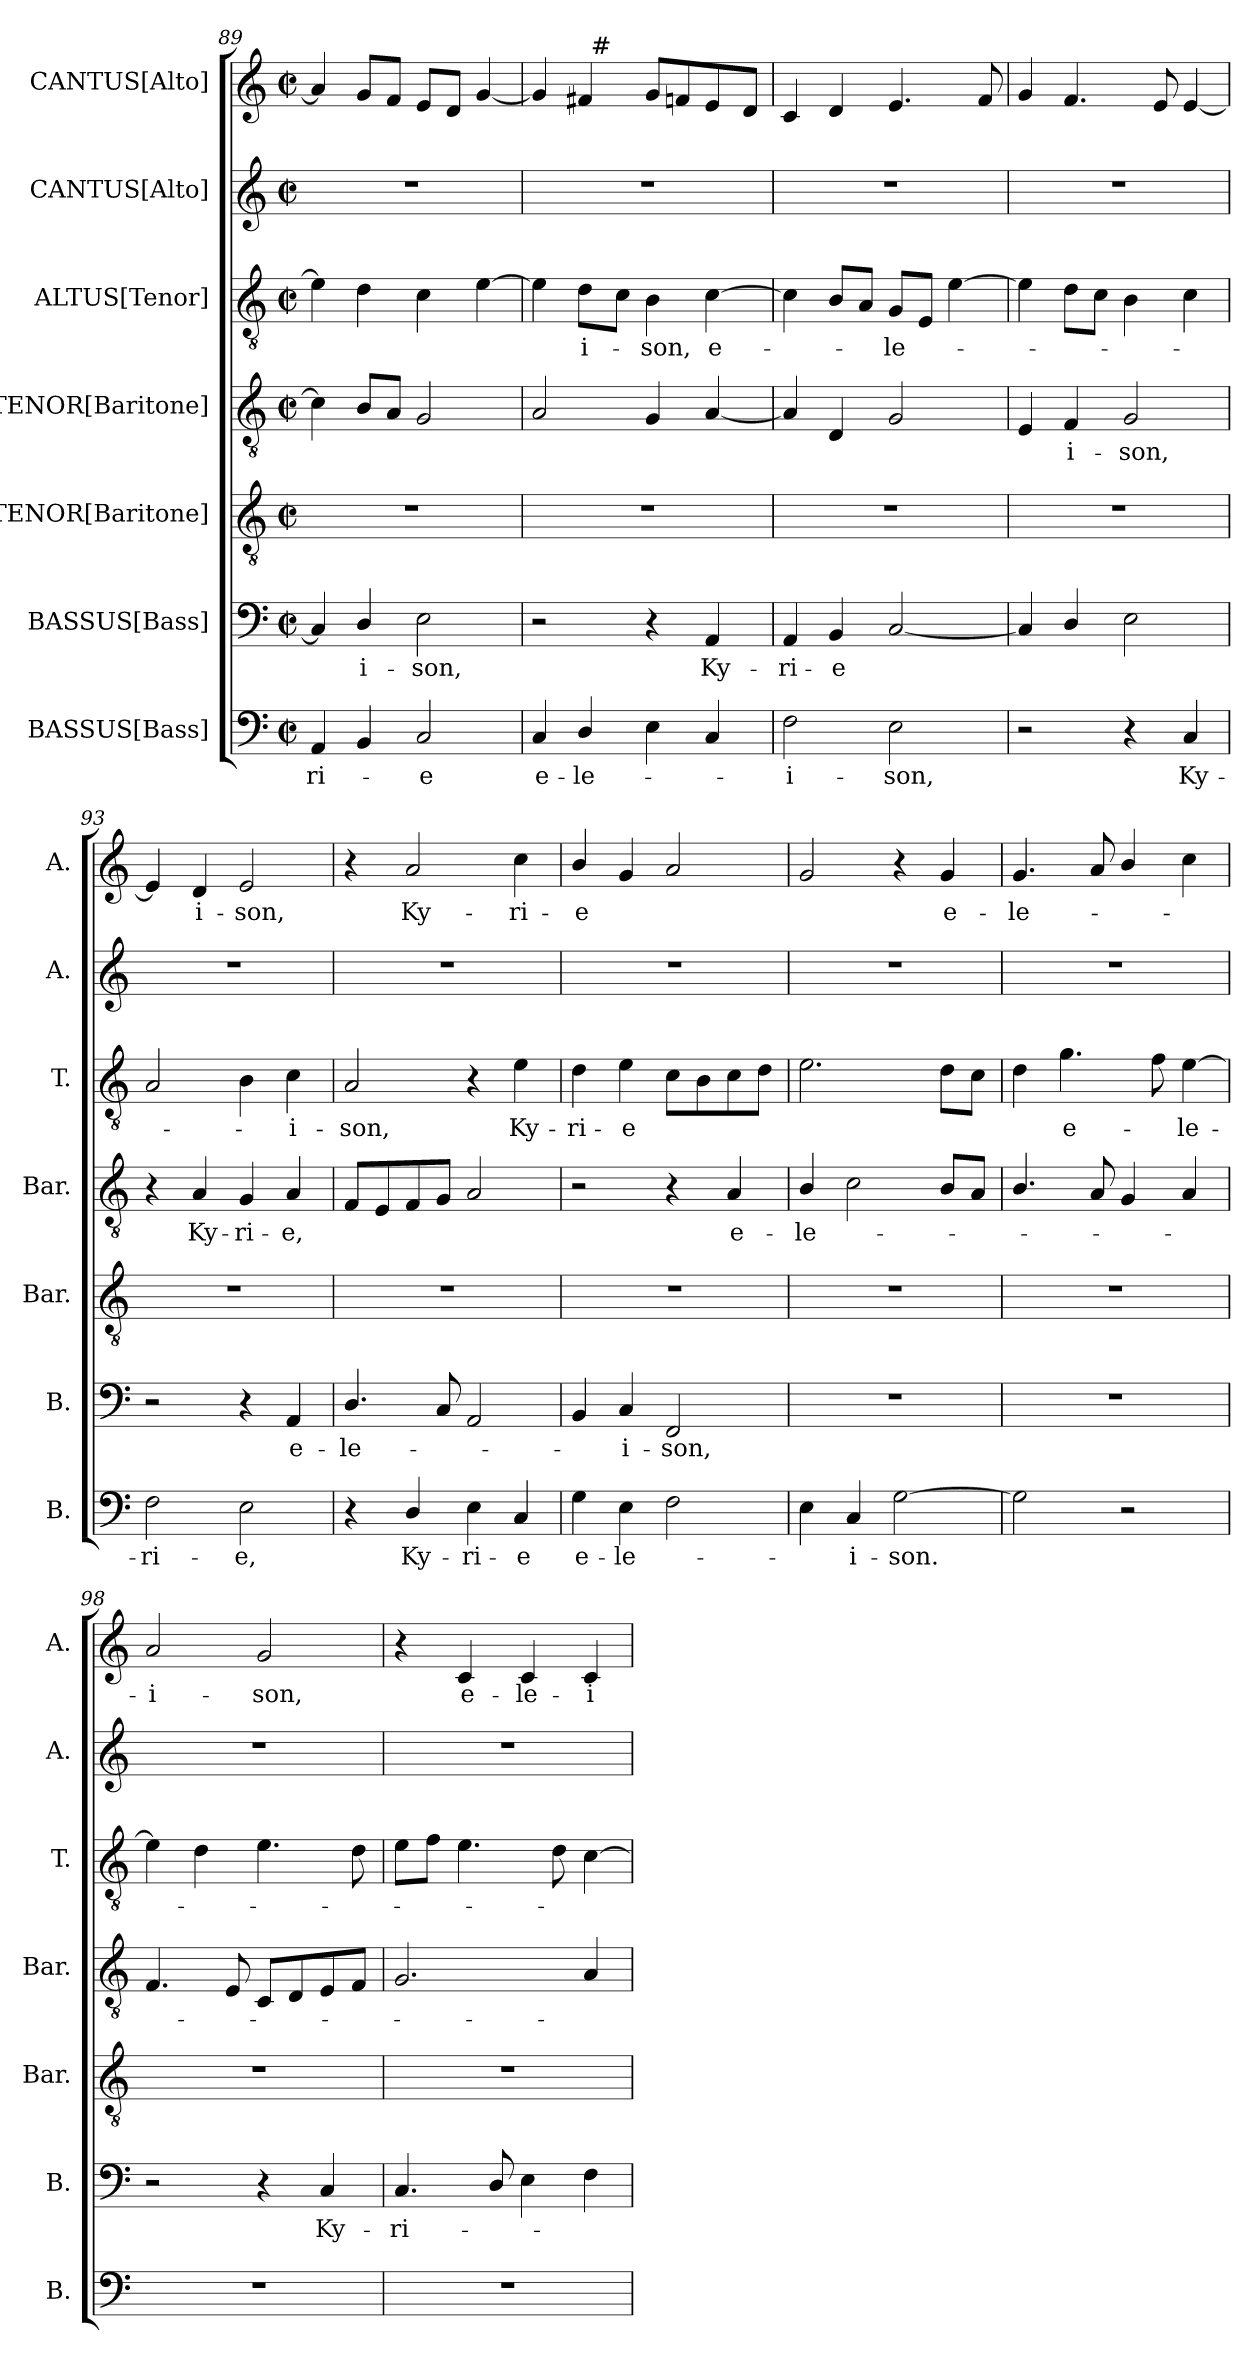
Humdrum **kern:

**kern	**text	**kern	**text	**kern	**kern	**text	**kern	**text	**kern	**kern	**text
*part7	*part7	*part6	*part6	*part5	*part4	*part4	*part3	*part3	*part2	*part1	*part1
*staff7	*staff7	*staff6	*staff6	*staff5	*staff4	*staff4	*staff3	*staff3	*staff2	*staff1	*staff1
*I"BASSUS[Bass]	*	*I"BASSUS[Bass]	*	*I"TENOR[Baritone]	*I"TENOR[Baritone]	*	*I"ALTUS[Tenor]	*	*I"CANTUS[Alto]	*I"CANTUS[Alto]	*
*I'B.	*	*I'B.	*	*I'Bar.	*I'Bar.	*	*I'T.	*	*I'A.	*I'A.	*
*clefF4	*	*clefF4	*	*clefGv2	*clefGv2	*	*clefGv2	*	*clefG2	*clefG2	*
*	*	*	*	*ITrd7c12	*ITrd7c12	*	*ITrd7c12	*	*	*	*
*k[]	*	*k[]	*	*k[]	*k[]	*	*k[]	*	*k[]	*k[]	*
*C:	*	*C:	*	*C:	*C:	*	*C:	*	*C:	*C:	*
*M2/2	*	*M2/2	*	*M2/2	*M2/2	*	*M2/2	*	*M2/2	*M2/2	*
*met(c|)	*	*met(c|)	*	*met(c|)	*met(c|)	*	*met(c|)	*	*met(c|)	*met(c|)	*
=89	=89	=89	=89	=89	=89	=89	=89	=89	=89	=89	=89
!	!LO:LY:b	!	!	!	!	!	!	!	!	!	!
4AA/	-ri-	4C/]	.	1r	4C\]	.	4E\]	.	1r	4a/]	.
!	!	!	!LO:LY:b	!	!	!	!	!	!	!	!
4BB/	.	4D/	-i-	.	8BB/L	.	4D\	.	.	8g/L	.
.	.	.	.	.	8AA/J	.	.	.	.	8f/J	.
!	!LO:LY:b	!	!LO:LY:b	!	!	!	!	!	!	!	!
2C/	-e	2E\	-son,	.	2GG/	.	4C\	.	.	8e/L	.
.	.	.	.	.	.	.	.	.	.	8d/J	.
.	.	.	.	.	.	.	[>4E\	.	.	[<4g/	.
=90	=90	=90	=90	=90	=90	=90	=90	=90	=90	=90	=90
!	!LO:LY:b	!	!	!	!	!	!	!	!	!	!
*	*	*	*	*	*	*	*	*	*	*^	*
4C/	e-	2r	.	1r	2AA/	.	4E\]	.	1r	4g/]	4ryy	.
!	!LO:LY:b	!	!	!	!	!	!	!LO:LY:b	!	!	!	!
4D/	-le-	.	.	.	.	.	8D\L	-i-	.	4f#/	32ryy	.
!	!	!	!	!	!	!	!	!	!	!	!LO:TX:a:t=#	!
.	.	.	.	.	.	.	.	.	.	.	2ryy	.
.	.	.	.	.	.	.	8C\J	.	.	.	.	.
!	!	!	!	!	!	!	!	!LO:LY:b	!	!	!	!
4E\	.	4r	.	.	4GG/	.	4BB\	-son,	.	8g/L	.	.
.	.	.	.	.	.	.	.	.	.	8f/	.	.
!	!	!	!LO:LY:b	!	!	!	!	!LO:LY:b	!	!	!	!
4C/	.	4AA/	Ky-	.	[<4AA/	.	[>4C\	e-	.	8e/	.	.
.	.	.	.	.	.	.	.	.	.	.	8..ryy	.
.	.	.	.	.	.	.	.	.	.	8d/J	.	.
=91	=91	=91	=91	=91	=91	=91	=91	=91	=91	=91	=91	=91
!	!LO:LY:b	!	!LO:LY:b	!	!	!	!	!	!	!	!	!
*	*	*	*	*	*	*	*	*	*	*v	*v	*
2F\	-i-	4AA/	-ri-	1r	4AA/]	.	4C\]	.	1r	4c/	.
!	!	!	!LO:LY:b	!	!	!	!	!	!	!	!
.	.	4BB/	-e	.	4DD/	.	8BB/L	.	.	4d/	.
.	.	.	.	.	.	.	8AA/J	.	.	.	.
!	!LO:LY:b	!	!	!	!	!	!	!LO:LY:b	!	!	!
2E\	-son,	[<2C/	.	.	2GG/	.	8GG/L	-le-	.	4.e/	.
.	.	.	.	.	.	.	8EE/J	.	.	.	.
.	.	.	.	.	.	.	[>4E\	.	.	.	.
.	.	.	.	.	.	.	.	.	.	8f/	.
=92	=92	=92	=92	=92	=92	=92	=92	=92	=92	=92	=92
2r	.	4C/]	.	1r	4EE/	.	4E\]	.	1r	4g/	.
!	!	!	!	!	!	!LO:LY:b	!	!	!	!	!
.	.	4D/	.	.	4FF/	-i-	8D\L	.	.	4.f/	.
.	.	.	.	.	.	.	8C\J	.	.	.	.
!	!	!	!	!	!	!LO:LY:b	!	!	!	!	!
4r	.	2E\	.	.	2GG/	-son,	4BB\	.	.	.	.
.	.	.	.	.	.	.	.	.	.	8e/	.
!	!LO:LY:b	!	!	!	!	!	!	!	!	!	!
4C/	Ky-	.	.	.	.	.	4C\	.	.	[<4e/	.
=93	=93	=93	=93	=93	=93	=93	=93	=93	=93	=93	=93
!	!LO:LY:b	!	!	!	!	!	!	!	!	!	!
2F\	-ri-	2r	.	1r	4r	.	2AA/	.	1r	4e/]	.
!	!	!	!	!	!	!LO:LY:b	!	!	!	!	!LO:LY:b
.	.	.	.	.	4AA/	Ky-	.	.	.	4d/	-i-
!	!LO:LY:b	!	!	!	!	!LO:LY:b	!	!	!	!	!LO:LY:b
2E\	-e,	4r	.	.	4GG/	-ri-	4BB\	.	.	2e/	-son,
!	!	!	!LO:LY:b	!	!	!LO:LY:b	!	!LO:LY:b	!	!	!
.	.	4AA/	e-	.	4AA/	-e,	4C\	-i-	.	.	.
!!LO:PB:g=z
=94	=94	=94	=94	=94	=94	=94	=94	=94	=94	=94	=94
!	!	!	!LO:LY:b	!	!	!	!	!LO:LY:b	!	!	!
4r	.	4.D/	-le-	1r	8FF/L	.	2AA/	-son,	1r	4r	.
.	.	.	.	.	8EE/	.	.	.	.	.	.
!	!LO:LY:b	!	!	!	!	!	!	!	!	!	!LO:LY:b
4D/	Ky-	.	.	.	8FF/	.	.	.	.	2a/	Ky-
.	.	8C/	.	.	8GG/J	.	.	.	.	.	.
!	!LO:LY:b	!	!	!	!	!	!	!	!	!	!
4E\	-ri-	2AA/	.	.	2AA/	.	4r	.	.	.	.
!	!LO:LY:b	!	!	!	!	!	!	!LO:LY:b	!	!	!LO:LY:b
4C/	-e	.	.	.	.	.	4E\	Ky-	.	4cc\	-ri-
=95	=95	=95	=95	=95	=95	=95	=95	=95	=95	=95	=95
!	!LO:LY:b	!	!	!	!	!	!	!LO:LY:b	!	!	!LO:LY:b
4G\	e-	4BB/	.	1r	2r	.	4D\	-ri-	1r	4b/	-e
!	!LO:LY:b	!	!LO:LY:b	!	!	!	!	!LO:LY:b	!	!	!
4E\	-le-	4C/	-i-	.	.	.	4E\	-e	.	4g/	.
!	!	!	!LO:LY:b	!	!	!	!	!	!	!	!
2F\	.	2FF/	-son,	.	4r	.	8C\L	.	.	2a/	.
.	.	.	.	.	.	.	8BB\	.	.	.	.
!	!	!	!	!	!	!LO:LY:b	!	!	!	!	!
.	.	.	.	.	4AA/	e-	8C\	.	.	.	.
.	.	.	.	.	.	.	8D\J	.	.	.	.
=96	=96	=96	=96	=96	=96	=96	=96	=96	=96	=96	=96
!	!	!	!	!	!	!LO:LY:b	!	!	!	!	!
4E\	.	1r	.	1r	4BB/	-le-	2.E\	.	1r	2g/	.
!	!LO:LY:b	!	!	!	!	!	!	!	!	!	!
4C/	-i-	.	.	.	2C\	.	.	.	.	.	.
!	!LO:LY:b	!	!	!	!	!	!	!	!	!	!
[>2G\	-son.	.	.	.	.	.	.	.	.	4r	.
!	!	!	!	!	!	!	!	!	!	!	!LO:LY:b
.	.	.	.	.	8BB/L	.	8D\L	.	.	4g/	e-
.	.	.	.	.	8AA/J	.	8C\J	.	.	.	.
=97	=97	=97	=97	=97	=97	=97	=97	=97	=97	=97	=97
!	!	!	!	!	!	!	!	!	!	!	!LO:LY:b
2G\]	.	1r	.	1r	4.BB/	.	4D\	.	1r	4.g/	-le-
!	!	!	!	!	!	!	!	!LO:LY:b	!	!	!
.	.	.	.	.	.	.	4.G\	e-	.	.	.
.	.	.	.	.	8AA/	.	.	.	.	8a/	.
2r	.	.	.	.	4GG/	.	.	.	.	4b/	.
.	.	.	.	.	.	.	8F\	.	.	.	.
!	!	!	!	!	!	!	!	!LO:LY:b	!	!	!
.	.	.	.	.	4AA/	.	[>4E\	-le-	.	4cc\	.
=98	=98	=98	=98	=98	=98	=98	=98	=98	=98	=98	=98
!	!	!	!	!	!	!	!	!	!	!	!LO:LY:b
1r	.	2r	.	1r	4.FF/	.	4E\]	.	1r	2a/	-i-
.	.	.	.	.	.	.	4D\	.	.	.	.
.	.	.	.	.	8EE/	.	.	.	.	.	.
!	!	!	!	!	!	!	!	!	!	!	!LO:LY:b
.	.	4r	.	.	8CC/L	.	4.E\	.	.	2g/	-son,
.	.	.	.	.	8DD/	.	.	.	.	.	.
!	!	!	!LO:LY:b	!	!	!	!	!	!	!	!
.	.	4C/	Ky-	.	8EE/	.	.	.	.	.	.
.	.	.	.	.	8FF/J	.	8D\	.	.	.	.
=99	=99	=99	=99	=99	=99	=99	=99	=99	=99	=99	=99
!	!	!	!LO:LY:b	!	!	!	!	!	!	!	!
1r	.	4.C/	-ri-	1r	2.GG/	.	8E\L	.	1r	4r	.
.	.	.	.	.	.	.	8F\J	.	.	.	.
!	!	!	!	!	!	!	!	!	!	!	!LO:LY:b
.	.	.	.	.	.	.	4.E\	.	.	4c/	e-
.	.	8D/	.	.	.	.	.	.	.	.	.
!	!	!	!	!	!	!	!	!	!	!	!LO:LY:b
.	.	4E\	.	.	.	.	.	.	.	4c/	-le-
.	.	.	.	.	.	.	8D\	.	.	.	.
!	!	!	!	!	!	!	!	!	!	!	!LO:LY:b
.	.	4F\	.	.	4AA/	.	[>4C\	.	.	4c/	-i-
=	=	=	=	=	=	=	=	=	=	=	=
*-	*-	*-	*-	*-	*-	*-	*-	*-	*-	*-	*-
